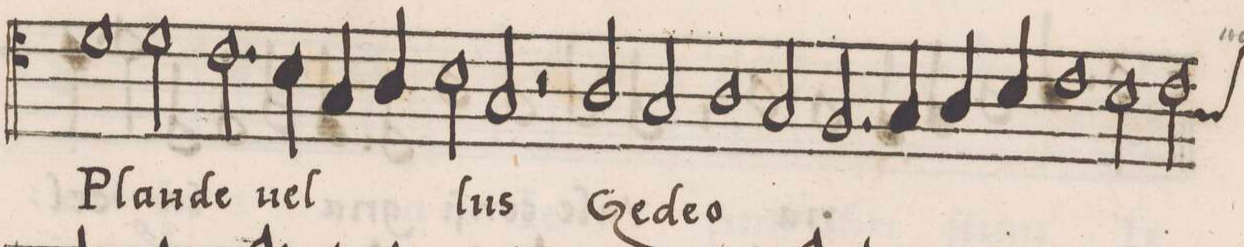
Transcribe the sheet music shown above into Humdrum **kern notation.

**kern	**text
*I"ALTVS	*
*clefC4	*
*k[]	*
*met(C)	*
*M2/1	*
1d	Plau-
2d\	-de
2.c\	.
=35-	=35-
4B\	uel-
4G/	.
4A/	.
2B\	.
2G/	-lus
=36-	=36-
2r	.
2A/	Ge-
2G/	-de-
1A\	-o-
=37-	=37-
2G/	.
2.F/	.
4G/	.
=38-	=38-
4A/	.
4B/	.
1c	.
2B\	.
=39-	=39-
2c\	.
*custos:A	*
*-	*-
